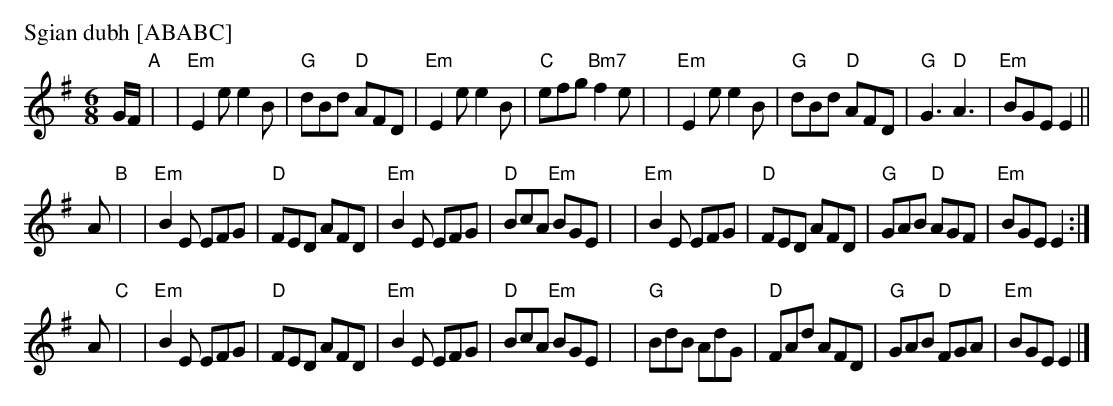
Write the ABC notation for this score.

X:1
P: Sgian dubh [ABABC]
M: 6/8
K: Em
G/2F/2 "A"|\
| "Em"E2e e2B | "G"dBd "D"AFD | "Em"E2e e2B | "C"efg "Bm7"f2e |\
| "Em"E2e e2B | "G"dBd "D"AFD | "G"G3 "D"A3 | "Em"BGE E2 ||
A "B"|\
| "Em"B2E EFG | "D"FED AFD | "Em"B2E EFG | "D"BcA "Em"BGE |\
| "Em"B2E EFG | "D"FED AFD | "G"GAB "D"AGF | "Em"BGE E2 :|
A "C"|\
| "Em"B2E EFG | "D"FED AFD | "Em"B2E EFG | "D"BcA "Em"BGE |\
| "G"BdB AdG | "D"FAd AFD | "G"GAB "D"FGA | "Em"BGE E2 |]
